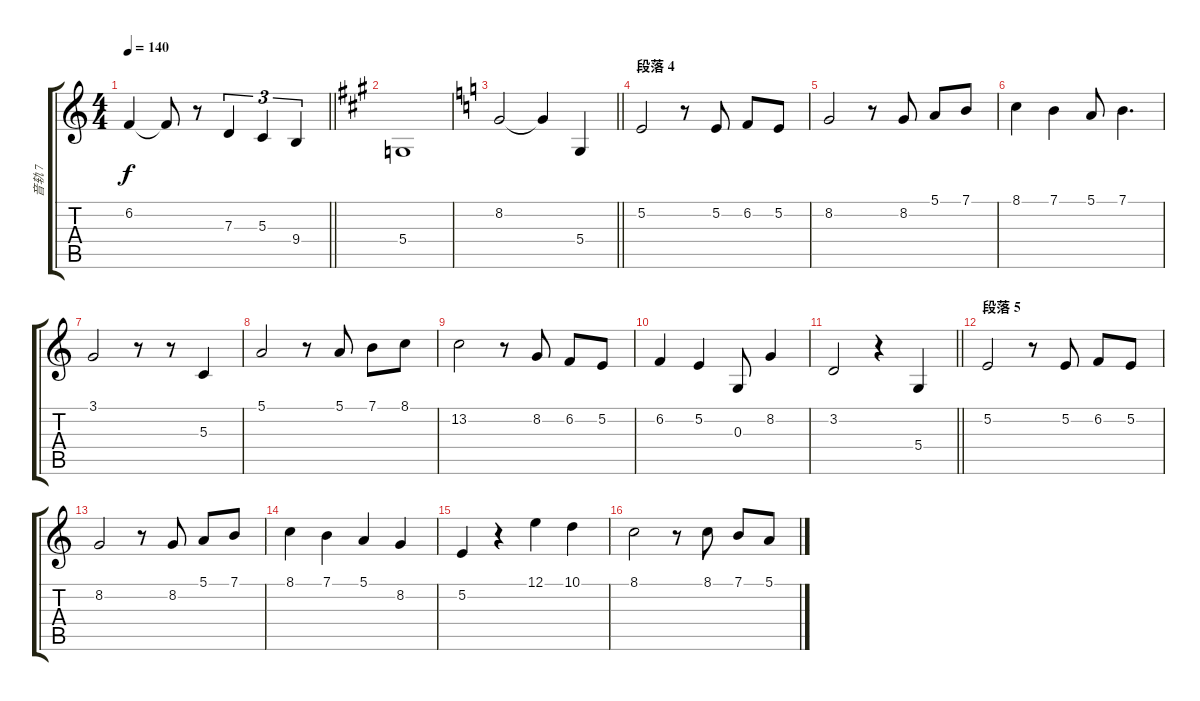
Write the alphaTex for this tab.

\track ("音轨 7" "音轨 7") {instrument sopranosax}
\staff {score tabs}
\tuning (E4 B3 G3 D3 A2 E2) {hide}
\ts (4 4)
\tempo 140
\clef g2
\barLineRight lightlight
\ks c
6.2.4{dy f} 6.2{t}.8 r.8 7.3.4{tu (3 2)} 5.3.4{tu (3 2)} 9.4.4{tu (3 2)} |
\ks a
5.4.1 |
\barLineRight lightlight
\ks c
8.2.2 8.2{t}.4 5.4.4 |
\section ("" "段落 4")
5.2.2 r.8 5.2.8 6.2.8 5.2.8 |
8.2.2 r.8 8.2.8 5.1.8 7.1.8 |
8.1.4 7.1.4 5.1.8 7.1.4{d} |
3.1.2 r.8 r.8 5.3.4 |
5.1.2 r.8 5.1.8 7.1.8 8.1.8 |
13.2.2 r.8 8.2.8 6.2.8 5.2.8 |
6.2.4 5.2.4 0.3.8 8.2.4 |
\barLineRight lightlight
3.2.2 r.4 5.4.4 |
\section ("" "段落 5")
5.2.2 r.8 5.2.8 6.2.8 5.2.8 |
8.2.2 r.8 8.2.8 5.1.8 7.1.8 |
8.1.4 7.1.4 5.1.4 8.2.4 |
5.2.4 r.4 12.1.4 10.1.4 |
8.1.2 r.8 8.1.8 7.1.8 5.1.8
